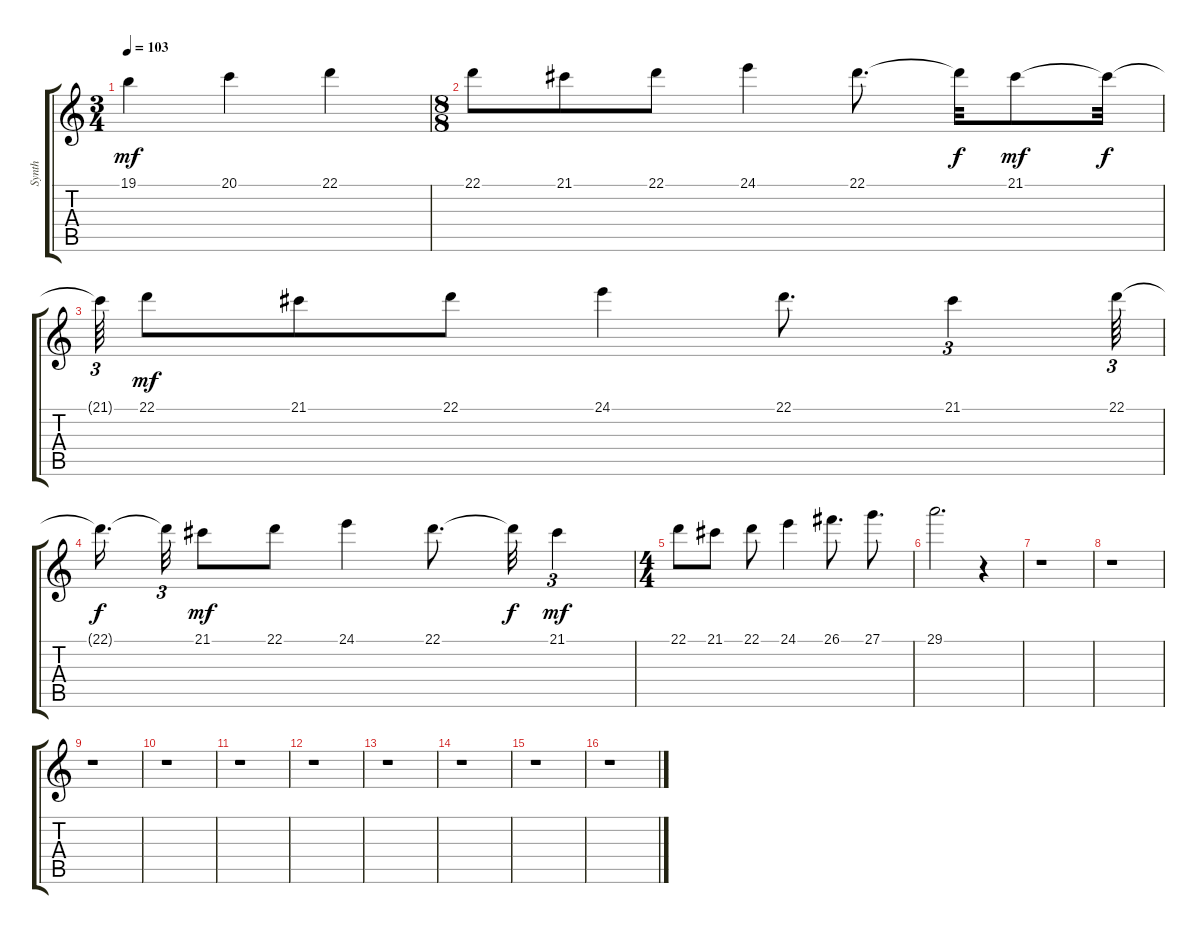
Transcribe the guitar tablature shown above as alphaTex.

\track ("Synth" "Synth") {instrument recorder}
\staff {score tabs}
\tuning (E4 B3 G3 D3 A2 E2) {hide}
\ts (3 4)
\tempo 103
\clef g2
\ks c
19.1.4{dy mf} 20.1.4 22.1.4 |
\ts (8 8)
22.1.8 21.1.8 22.1.8 24.1.4 22.1.8{d} 22.1{t}.32{dy f} 21.1.8{dy mf} 21.1{t}.32{dy f} |
21.1{t}.64{tu (3 2)} 22.1.8{dy mf} 21.1.8 22.1.8 24.1.4 22.1.8{d} 21.1.4{tu (3 2)} 22.1.64{tu (3 2)} |
22.1{t}.16{d dy f beam splitsecondary} 22.1{t}.32{tu (3 2)} 21.1.8{dy mf} 22.1.8 24.1.4 22.1.8{d} 22.1{t}.32{dy f} 21.1.4{tu (3 2) dy mf} |
\ts (4 4)
22.1.8 21.1.8 22.1.8 24.1.4 26.1.8{d} 27.1.8{d} |
29.1.2{d} r.4 |
r.1 |
r.1 |
r.1 |
r.1 |
r.1 |
r.1 |
r.1 |
r.1 |
r.1 |
r.1
